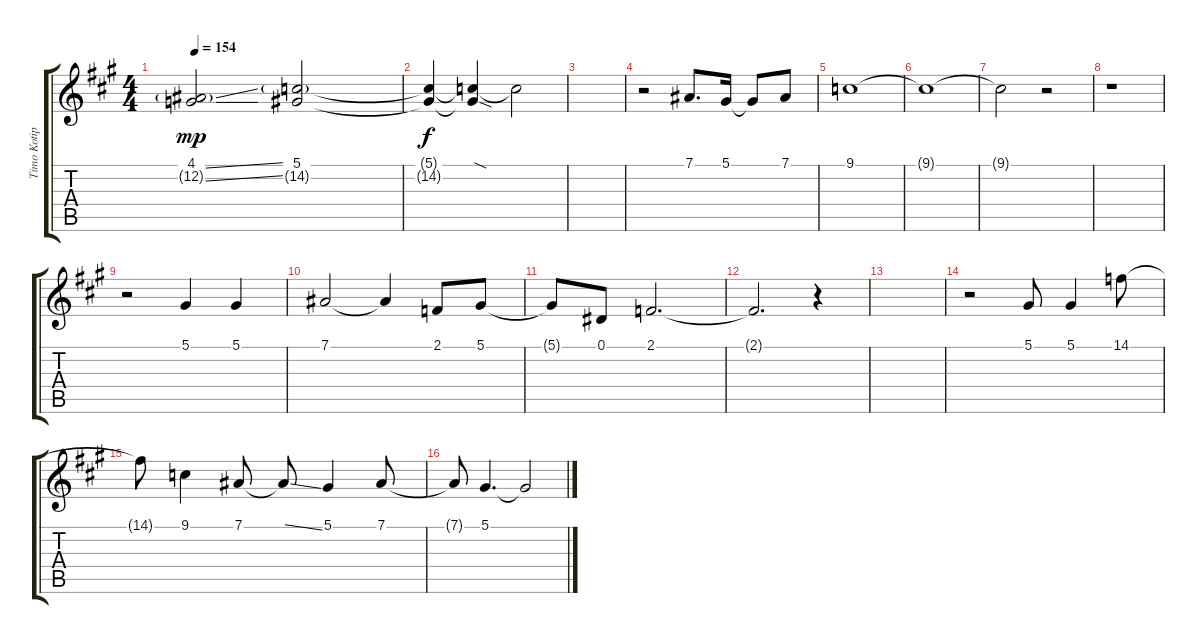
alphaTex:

\track ("Timo Kotipelto" "Timo Kotip") {instrument choiraahs}
\staff {score tabs}
\tuning (Eb4 Bb3 Gb3 Db3 Ab2 Eb2) {hide}
\ts (4 4)
\tempo 154
\clef g2
\ks a
(4.1{ss} 12.2{ss g}).2{dy mp} (5.1 14.2{g}).2 |
(5.1{t} 14.2{t}).4{dy f} (5.1{sod t} 14.2{t}).4 14.2{t}.2 |
|
r.2 7.1.8{d} 5.1.16 5.1{t}.8 7.1.8 |
9.1.1 |
9.1{t}.1 |
9.1{t}.2 r.2 |
r.1 |
r.2 5.1.4 5.1.4 |
7.1.2 7.1{t}.4 2.1.8 5.1.8 |
5.1{t}.8 0.1.8 2.1.2{d} |
2.1{t}.2{d} r.4 |
|
r.2 5.1.8 5.1.4 14.1.8 |
14.1{t}.8 9.1.4 7.1.8 7.1{ss t}.8 5.1.4 7.1.8 |
7.1{t}.8 5.1.4{d} 5.1{t}.2
